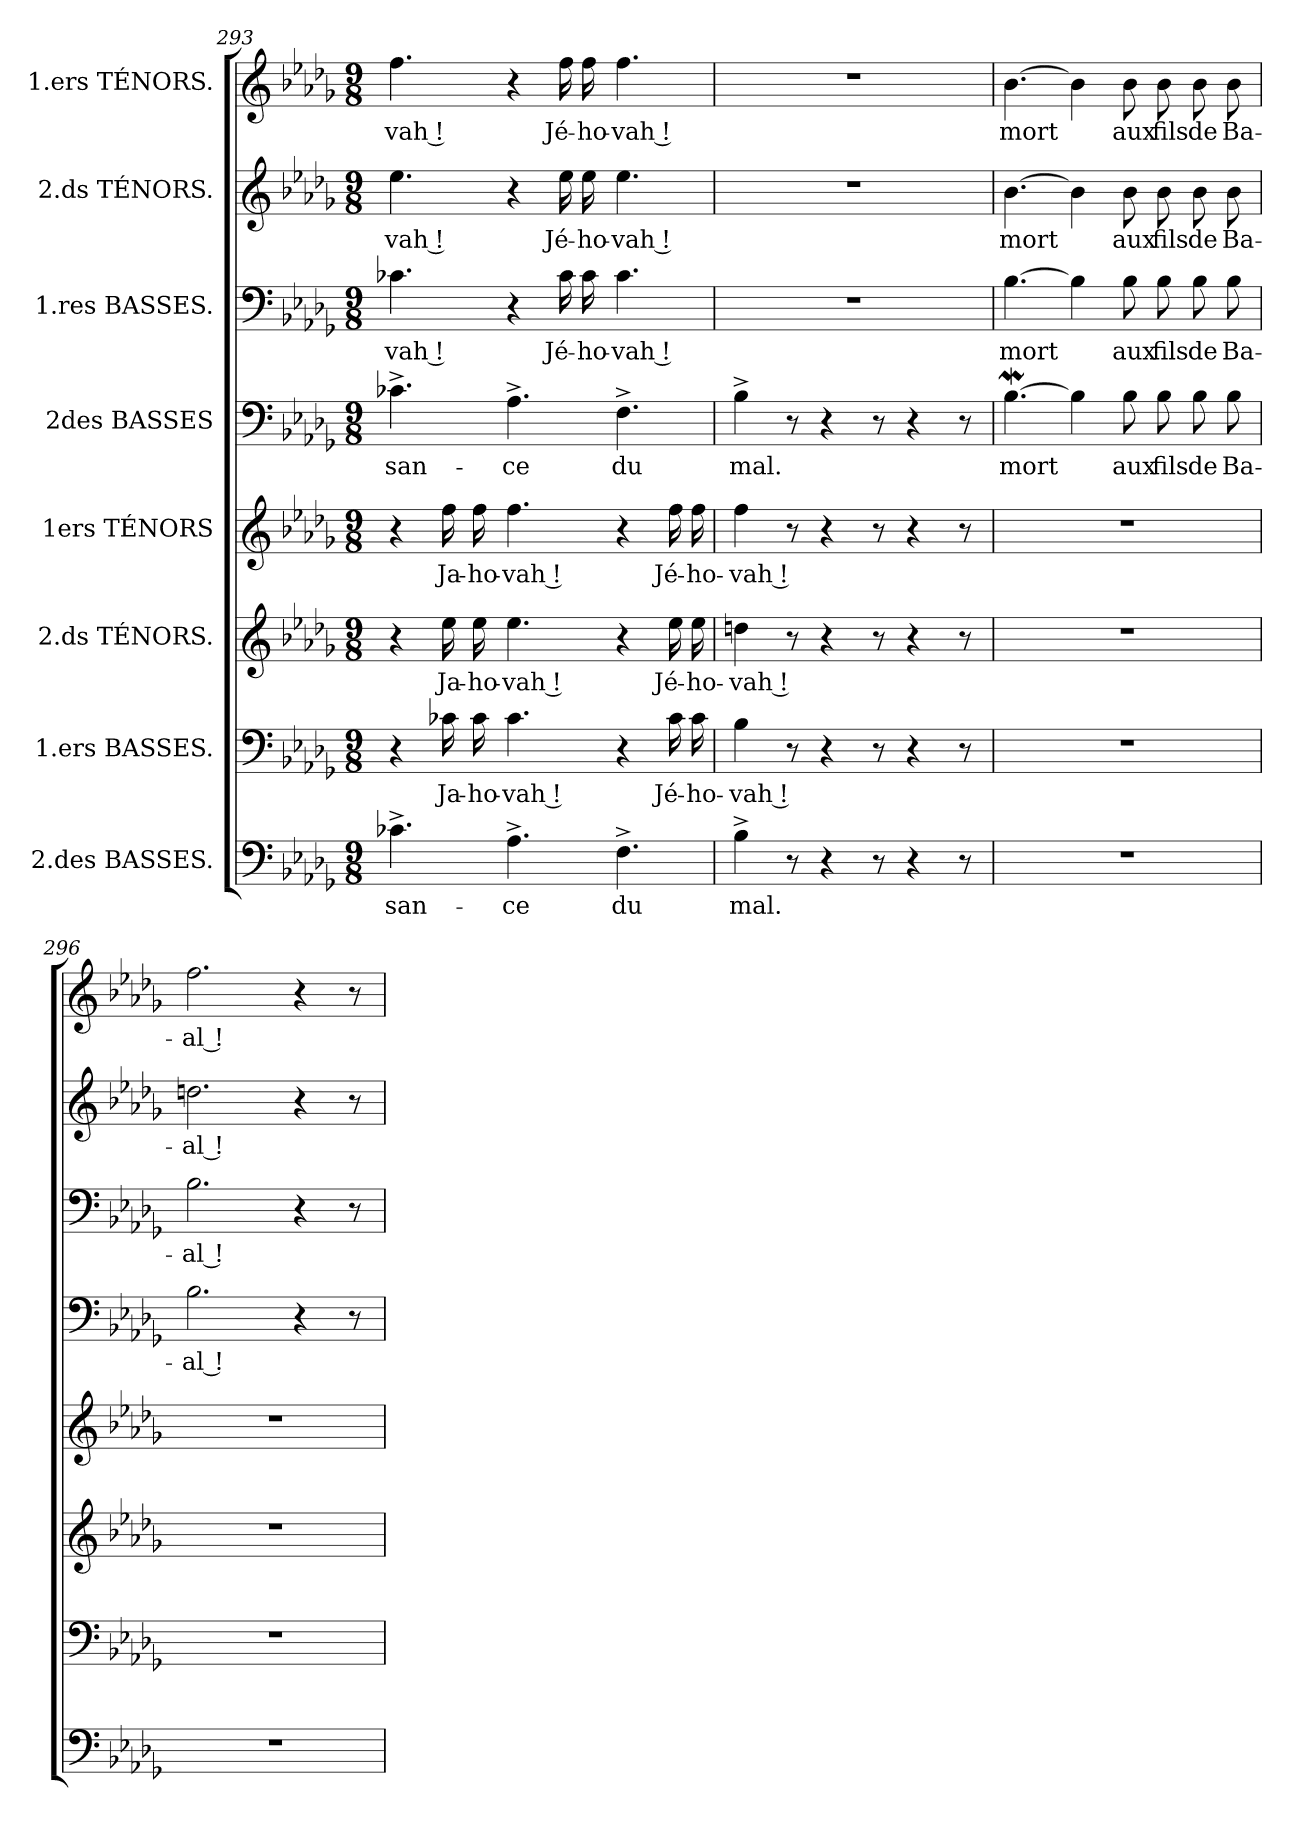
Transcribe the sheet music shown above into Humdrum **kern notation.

**kern	**text	**kern	**text	**kern	**text	**kern	**text	**kern	**text	**kern	**text	**kern	**text	**kern	**text
*part8	*part8	*part7	*part7	*part6	*part6	*part5	*part5	*part4	*part4	*part3	*part3	*part2	*part2	*part1	*part1
*staff8	*staff8	*staff7	*staff7	*staff6	*staff6	*staff5	*staff5	*staff4	*staff4	*staff3	*staff3	*staff2	*staff2	*staff1	*staff1
*I"2.des BASSES.	*	*I"1.ers BASSES.	*	*I"2.ds TÉNORS.	*	*I"1ers TÉNORS	*	*I"2des BASSES	*	*I"1.res BASSES.	*	*I"2.ds TÉNORS.	*	*I"1.ers TÉNORS.	*
!!LO:PB:g=z
*clefF4	*	*clefF4	*	*clefG2	*	*clefG2	*	*clefF4	*	*clefF4	*	*clefG2	*	*clefG2	*
*k[b-e-a-d-g-]	*	*k[b-e-a-d-g-]	*	*k[b-e-a-d-g-]	*	*k[b-e-a-d-g-]	*	*k[b-e-a-d-g-]	*	*k[b-e-a-d-g-]	*	*k[b-e-a-d-g-]	*	*k[b-e-a-d-g-]	*
*D-:	*	*D-:	*	*D-:	*	*D-:	*	*D-:	*	*D-:	*	*D-:	*	*D-:	*
*M9/8	*	*M9/8	*	*M9/8	*	*M9/8	*	*M9/8	*	*M9/8	*	*M9/8	*	*M9/8	*
=293	=293	=293	=293	=293	=293	=293	=293	=293	=293	=293	=293	=293	=293	=293	=293
!	!LO:LY:b	!	!	!	!	!	!	!	!	!	!	!	!	!	!
!	!	!	!	!	!	!	!	!	!LO:LY:b	!	!	!	!	!	!
!	!	!	!	!	!	!	!	!	!	!	!LO:LY:b	!	!	!	!
!	!	!	!	!	!	!	!	!	!	!	!	!	!LO:LY:b	!	!
!	!	!	!	!	!	!	!	!	!	!	!	!	!	!	!LO:LY:b
4.c-X^>\	-san-	4r	.	4r	.	4r	.	4.c-X^>\	-san-	4.c-X\	vah !	4.ee-\	vah !	4.ff\	-vah !
!	!	!	!LO:LY:b	!	!	!	!	!	!	!	!	!	!	!	!
!	!	!	!	!	!LO:LY:b	!	!	!	!	!	!	!	!	!	!
!	!	!	!	!	!	!	!LO:LY:b	!	!	!	!	!	!	!	!
.	.	16c-X\	Ja-	16ee-\	Ja-	16ff\	Ja-	.	.	.	.	.	.	.	.
!	!	!	!LO:LY:b	!	!	!	!	!	!	!	!	!	!	!	!
!	!	!	!	!	!LO:LY:b	!	!	!	!	!	!	!	!	!	!
!	!	!	!	!	!	!	!LO:LY:b	!	!	!	!	!	!	!	!
.	.	16c-\	-ho-	16ee-\	-ho-	16ff\	-ho-	.	.	.	.	.	.	.	.
!	!LO:LY:b	!	!	!	!	!	!	!	!	!	!	!	!	!	!
!	!	!	!LO:LY:b	!	!	!	!	!	!	!	!	!	!	!	!
!	!	!	!	!	!LO:LY:b	!	!	!	!	!	!	!	!	!	!
!	!	!	!	!	!	!	!LO:LY:b	!	!	!	!	!	!	!	!
!	!	!	!	!	!	!	!	!	!LO:LY:b	!	!	!	!	!	!
4.A-^>\	-ce	4.c-\	-vah !	4.ee-\	-vah !	4.ff\	-vah !	4.A-^>\	-ce	4r	.	4r	.	4r	.
!	!	!	!	!	!	!	!	!	!	!	!LO:LY:b	!	!	!	!
!	!	!	!	!	!	!	!	!	!	!	!	!	!LO:LY:b	!	!
!	!	!	!	!	!	!	!	!	!	!	!	!	!	!	!LO:LY:b
.	.	.	.	.	.	.	.	.	.	16c-\	Jé-	16ee-\	Jé-	16ff\	Jé-
!	!	!	!	!	!	!	!	!	!	!	!LO:LY:b	!	!	!	!
!	!	!	!	!	!	!	!	!	!	!	!	!	!LO:LY:b	!	!
!	!	!	!	!	!	!	!	!	!	!	!	!	!	!	!LO:LY:b
.	.	.	.	.	.	.	.	.	.	16c-\	-ho-	16ee-\	-ho-	16ff\	-ho-
!	!LO:LY:b	!	!	!	!	!	!	!	!	!	!	!	!	!	!
!	!	!	!	!	!	!	!	!	!LO:LY:b	!	!	!	!	!	!
!	!	!	!	!	!	!	!	!	!	!	!LO:LY:b	!	!	!	!
!	!	!	!	!	!	!	!	!	!	!	!	!	!LO:LY:b	!	!
!	!	!	!	!	!	!	!	!	!	!	!	!	!	!	!LO:LY:b
4.F^>\	du	4r	.	4r	.	4r	.	4.F^>\	du	4.c-\	-vah !	4.ee-\	-vah !	4.ff\	-vah !
!	!	!	!LO:LY:b	!	!	!	!	!	!	!	!	!	!	!	!
!	!	!	!	!	!LO:LY:b	!	!	!	!	!	!	!	!	!	!
!	!	!	!	!	!	!	!LO:LY:b	!	!	!	!	!	!	!	!
.	.	16c-\	Jé-	16ee-\	Jé-	16ff\	Jé-	.	.	.	.	.	.	.	.
!	!	!	!LO:LY:b	!	!	!	!	!	!	!	!	!	!	!	!
!	!	!	!	!	!LO:LY:b	!	!	!	!	!	!	!	!	!	!
!	!	!	!	!	!	!	!LO:LY:b	!	!	!	!	!	!	!	!
.	.	16c-\	-ho-	16ee-\	-ho-	16ff\	-ho-	.	.	.	.	.	.	.	.
=294	=294	=294	=294	=294	=294	=294	=294	=294	=294	=294	=294	=294	=294	=294	=294
!	!LO:LY:b	!	!	!	!	!	!	!	!	!	!	!	!	!	!
!	!	!	!LO:LY:b	!	!	!	!	!	!	!	!	!	!	!	!
!	!	!	!	!	!LO:LY:b	!	!	!	!	!	!	!	!	!	!
!	!	!	!	!	!	!	!LO:LY:b	!	!	!	!	!	!	!	!
!	!	!	!	!	!	!	!	!	!LO:LY:b	!LO:N:vis=1	!	!LO:N:vis=1	!	!LO:N:vis=1	!
4B-^>\	mal.	4B-\	-vah !	4ddn\	-vah !	4ff\	-vah !	4B-^>\	mal.	8%9r	.	8%9r	.	8%9r	.
8r	.	8r	.	8r	.	8r	.	8r	.	.	.	.	.	.	.
4r	.	4r	.	4r	.	4r	.	4r	.	.	.	.	.	.	.
8r	.	8r	.	8r	.	8r	.	8r	.	.	.	.	.	.	.
4r	.	4r	.	4r	.	4r	.	4r	.	.	.	.	.	.	.
8r	.	8r	.	8r	.	8r	.	8r	.	.	.	.	.	.	.
!!LO:LB:g=z
=295	=295	=295	=295	=295	=295	=295	=295	=295	=295	=295	=295	=295	=295	=295	=295
!LO:N:vis=1	!	!LO:N:vis=1	!	!LO:N:vis=1	!	!LO:N:vis=1	!	!	!	!	!	!	!	!	!
!	!	!	!	!	!	!	!	!	!LO:LY:b	!	!	!	!	!	!
!	!	!	!	!	!	!	!	!	!	!	!LO:LY:b	!	!	!	!
!	!	!	!	!	!	!	!	!	!	!	!	!	!LO:LY:b	!	!
!	!	!	!	!	!	!	!	!	!	!	!	!	!	!	!LO:LY:b
8%9r	.	8%9r	.	8%9r	.	8%9r	.	[>4.B-W\	mort	[>4.B-\	mort	[>4.b-\	mort	[>4.b-\	mort
.	.	.	.	.	.	.	.	4B-\]	.	4B-\]	.	4b-\]	.	4b-\]	.
!	!	!	!	!	!	!	!	!	!LO:LY:b	!	!	!	!	!	!
!	!	!	!	!	!	!	!	!	!	!	!LO:LY:b	!	!	!	!
!	!	!	!	!	!	!	!	!	!	!	!	!	!LO:LY:b	!	!
!	!	!	!	!	!	!	!	!	!	!	!	!	!	!	!LO:LY:b
.	.	.	.	.	.	.	.	8B-\	aux	8B-\	aux	8b-\	aux	8b-\	aux
!	!	!	!	!	!	!	!	!	!LO:LY:b	!	!	!	!	!	!
!	!	!	!	!	!	!	!	!	!	!	!LO:LY:b	!	!	!	!
!	!	!	!	!	!	!	!	!	!	!	!	!	!LO:LY:b	!	!
!	!	!	!	!	!	!	!	!	!	!	!	!	!	!	!LO:LY:b
.	.	.	.	.	.	.	.	8B-\	fils	8B-\	fils	8b-\	fils	8b-\	fils
!	!	!	!	!	!	!	!	!	!LO:LY:b	!	!	!	!	!	!
!	!	!	!	!	!	!	!	!	!	!	!LO:LY:b	!	!	!	!
!	!	!	!	!	!	!	!	!	!	!	!	!	!LO:LY:b	!	!
!	!	!	!	!	!	!	!	!	!	!	!	!	!	!	!LO:LY:b
.	.	.	.	.	.	.	.	8B-\	de	8B-\	de	8b-\	de	8b-\	de
!	!	!	!	!	!	!	!	!	!LO:LY:b	!	!	!	!	!	!
!	!	!	!	!	!	!	!	!	!	!	!LO:LY:b	!	!	!	!
!	!	!	!	!	!	!	!	!	!	!	!	!	!LO:LY:b	!	!
!	!	!	!	!	!	!	!	!	!	!	!	!	!	!	!LO:LY:b
.	.	.	.	.	.	.	.	8B-\	Ba-	8B-\	Ba-	8b-\	Ba-	8b-\	Ba-
=296	=296	=296	=296	=296	=296	=296	=296	=296	=296	=296	=296	=296	=296	=296	=296
!LO:N:vis=1	!	!LO:N:vis=1	!	!LO:N:vis=1	!	!LO:N:vis=1	!	!	!	!	!	!	!	!	!
!	!	!	!	!	!	!	!	!	!LO:LY:b	!	!	!	!	!	!
!	!	!	!	!	!	!	!	!	!	!	!LO:LY:b	!	!	!	!
!	!	!	!	!	!	!	!	!	!	!	!	!	!LO:LY:b	!	!
!	!	!	!	!	!	!	!	!	!	!	!	!	!	!	!LO:LY:b
8%9r	.	8%9r	.	8%9r	.	8%9r	.	2.B-\	-al !	2.B-\	-al !	2.ddn\	-al !	2.ff\	-al !
.	.	.	.	.	.	.	.	4r	.	4r	.	4r	.	4r	.
.	.	.	.	.	.	.	.	8r	.	8r	.	8r	.	8r	.
=	=	=	=	=	=	=	=	=	=	=	=	=	=	=	=
*-	*-	*-	*-	*-	*-	*-	*-	*-	*-	*-	*-	*-	*-	*-	*-
